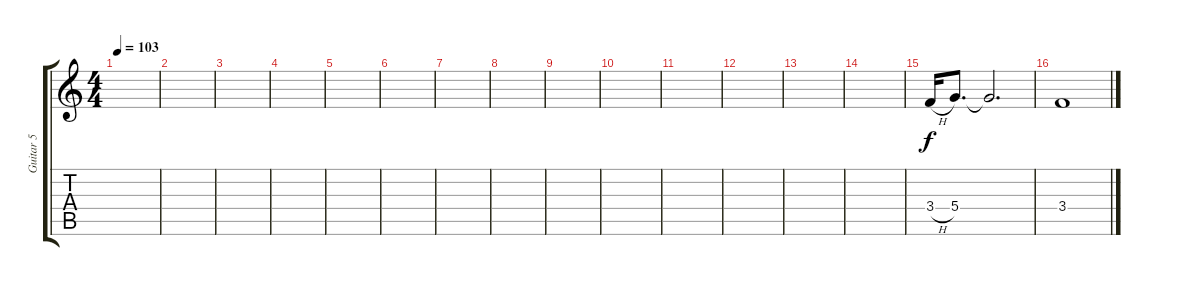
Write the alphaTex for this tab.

\track ("Guitar 5" "Guitar 5") {instrument overdrivenguitar}
\staff {score tabs}
\tuning (E4 B3 G3 D3 A2 E2) {hide}
\ts (4 4)
\tempo 103
\clef g2
\ks c
|
|
|
|
|
|
|
|
|
|
|
|
|
|
3.4{h}.16 5.4.8{d} 5.4{t}.2{d} |
3.4.1
